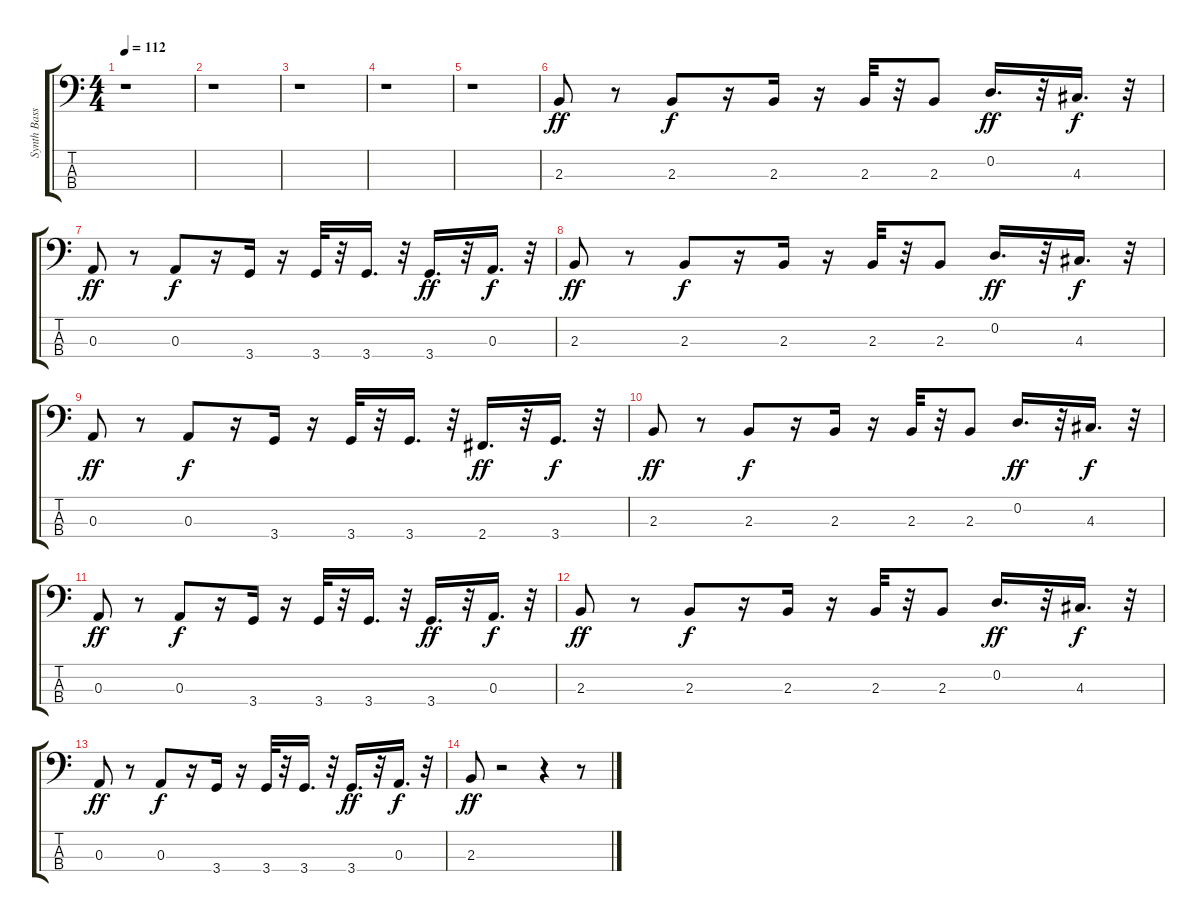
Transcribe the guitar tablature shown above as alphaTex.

\track ("Synth Bass" "Synth Bass") {instrument synthbass1}
\staff {score tabs}
\tuning (G2 D2 A1 E1) {hide}
\ts (4 4)
\tempo 112
\clef f4
\ks c
r.1{dy f} |
r.1 |
r.1 |
r.1 |
r.1 |
2.3.8{dy ff} r.8 2.3.8{dy f} r.16 2.3.16 r.16 2.3.32 r.32 2.3.8 0.2.16{d dy ff} r.32 4.3.16{d dy f} r.32 |
0.3.8{dy ff} r.8 0.3.8{dy f} r.16 3.4.16 r.16 3.4.32 r.32 3.4.16{d} r.32 3.4.16{d dy ff} r.32 0.3.16{d dy f} r.32 |
2.3.8{dy ff} r.8 2.3.8{dy f} r.16 2.3.16 r.16 2.3.32 r.32 2.3.8 0.2.16{d dy ff} r.32 4.3.16{d dy f} r.32 |
0.3.8{dy ff} r.8 0.3.8{dy f} r.16 3.4.16 r.16 3.4.32 r.32 3.4.16{d} r.32 2.4.16{d dy ff} r.32 3.4.16{d dy f} r.32 |
2.3.8{dy ff} r.8 2.3.8{dy f} r.16 2.3.16 r.16 2.3.32 r.32 2.3.8 0.2.16{d dy ff} r.32 4.3.16{d dy f} r.32 |
0.3.8{dy ff} r.8 0.3.8{dy f} r.16 3.4.16 r.16 3.4.32 r.32 3.4.16{d} r.32 3.4.16{d dy ff} r.32 0.3.16{d dy f} r.32 |
2.3.8{dy ff} r.8 2.3.8{dy f} r.16 2.3.16 r.16 2.3.32 r.32 2.3.8 0.2.16{d dy ff} r.32 4.3.16{d dy f} r.32 |
0.3.8{dy ff} r.8 0.3.8{dy f} r.16 3.4.16 r.16 3.4.32 r.32 3.4.16{d} r.32 3.4.16{d dy ff} r.32 0.3.16{d dy f} r.32 |
2.3.8{dy ff} r.2 r.4 r.8
